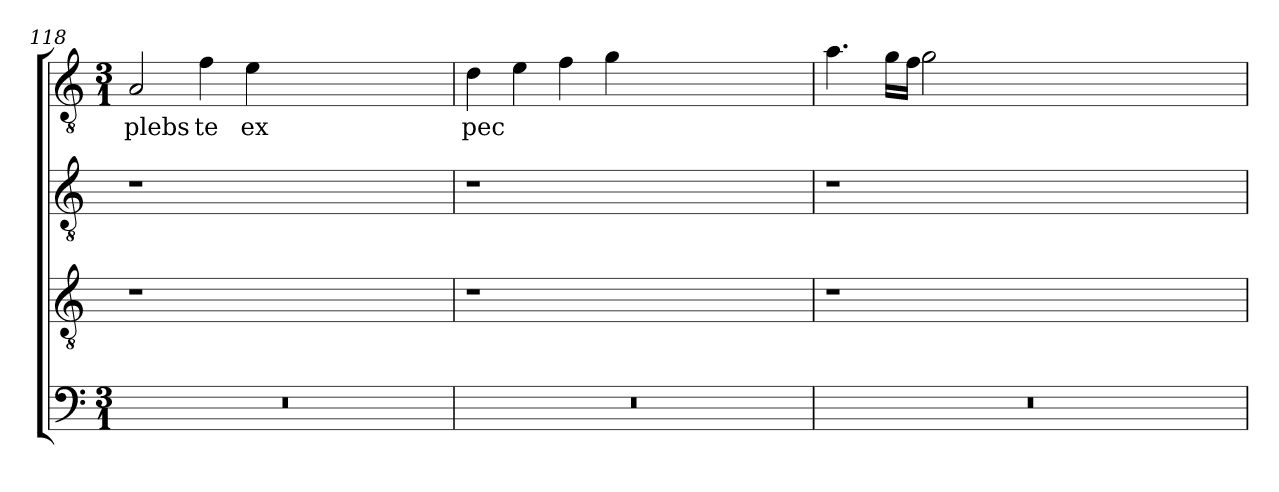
**kern	**kern	**kern	**kern	**text
*part4	*part3	*part2	*part1	*part1
*staff4	*staff3	*staff2	*staff1	*staff1
*clefF4	*clefGv2	*clefGv2	*clefGv2	*
*k[]	*k[]	*k[]	*k[]	*
*C:	*C:	*C:	*C:	*
*M3/1	*	*	*M3/1	*
=118	=118	=118	=118	=118
!	!	!	!	!LO:LY:b
0.r	1r	1r	2A/	plebs
!	!	!	!	!LO:LY:b
.	.	.	4f\	te
!	!	!	!	!LO:LY:b
.	.	.	4e\	ex
.	0ryy	0ryy	0ryy	.
=119	=119	=119	=119	=119
!	!	!	!	!LO:LY:b
0.r	1r	1r	4d\	pec
.	.	.	4e\	.
.	.	.	4f\	.
.	.	.	4g\	.
.	0ryy	0ryy	0ryy	.
=120	=120	=120	=120	=120
*	*	*	*^	*
0.r	1r	1r	4.a\	4..ryy	.
.	.	.	16g\LL	.	.
.	.	.	16f\JJ	2g\	.
.	.	.	0ryy	.	.
.	.	.	.	0ryy	.
.	0ryy	0ryy	.	.	.
.	.	.	16ryy	.	.
.	.	.	4..ryy	.	.
.	.	.	.	16ryy	.
*	*	*	*v	*v	*
=	=	=	=	=
*-	*-	*-	*-	*-
